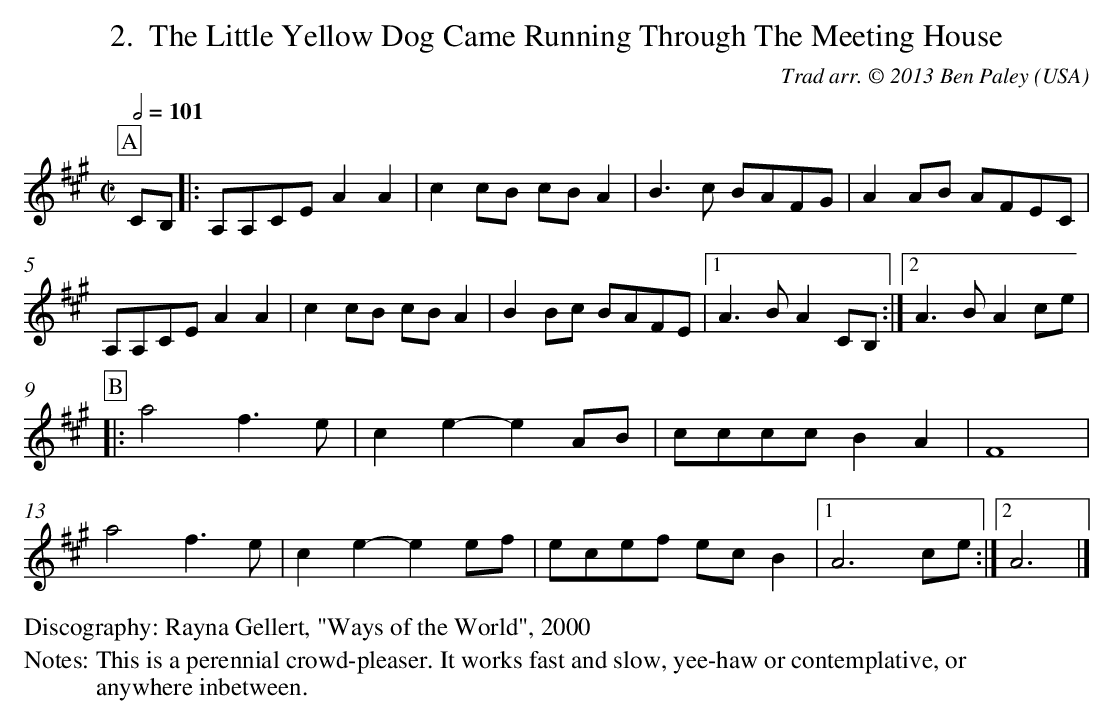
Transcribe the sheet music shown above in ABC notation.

X:1
T:The Little Yellow Dog Came Running Through The Meeting House
L:1/8
M:C|
C:Trad arr. © 2013 Ben Paley
O:USA
Q:1/2=101
K:A
P:A
CB, [|: A,A,CE A2A2 | c2cB cBA2 | B3c BAFG | A2AB AFEC |
A,A,CE A2A2 | c2cB cBA2 | B2Bc BAFE |[1 A3B A2CB, :|[2 A3B A2ce |
P:B
[|: a4 f3e | c2e2 - e2AB | cccc B2A2 | F8 |
a4 f3e | c2e2 - e2ef | ecef ecB2 |[1 A6 ce :|[2 A6 |]
